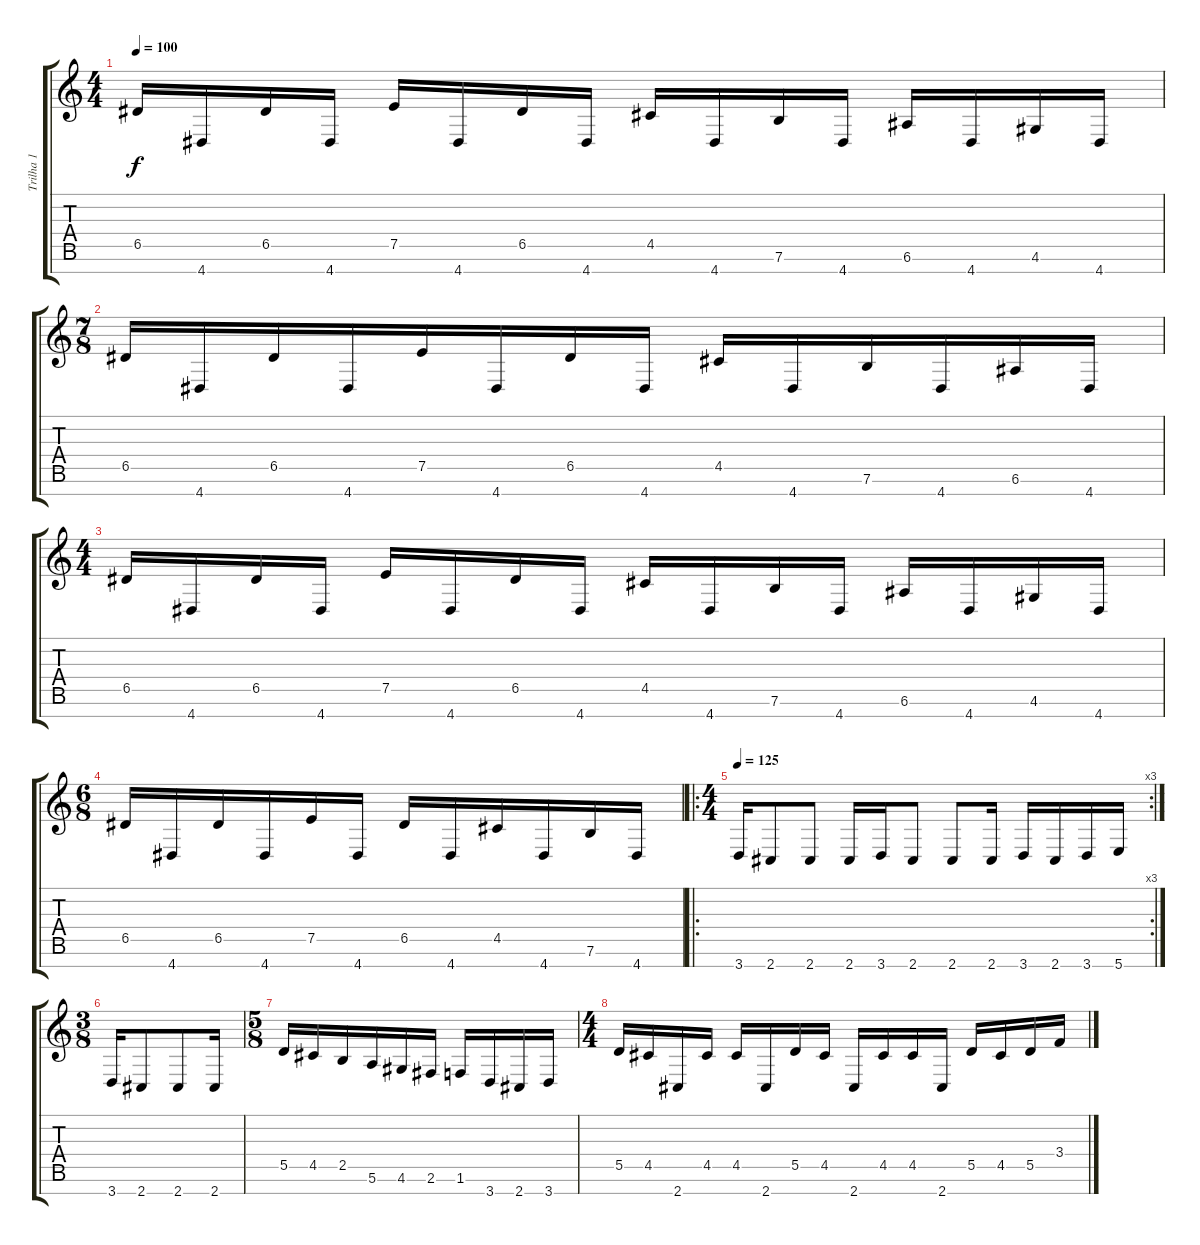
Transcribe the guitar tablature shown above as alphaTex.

\track ("Trilha 1" "Trilha 1") {instrument distortionguitar}
\staff {score tabs}
\tuning (E4 B3 G3 D3 A2 E2 B1) {hide}
\ts (4 4)
\tempo 100
\clef g2
\ks c
6.5.16{dy f} 4.7.16 6.5.16 4.7.16 7.5.16 4.7.16 6.5.16 4.7.16 4.5.16 4.7.16 7.6.16 4.7.16 6.6.16 4.7.16 4.6.16 4.7.16 |
\ts (7 8)
6.5.16 4.7.16 6.5.16 4.7.16 7.5.16 4.7.16 6.5.16 4.7.16 4.5.16 4.7.16 7.6.16 4.7.16 6.6.16 4.7.16 |
\ts (4 4)
6.5.16 4.7.16 6.5.16 4.7.16 7.5.16 4.7.16 6.5.16 4.7.16 4.5.16 4.7.16 7.6.16 4.7.16 6.6.16 4.7.16 4.6.16 4.7.16 |
\ts (6 8)
6.5.16 4.7.16 6.5.16 4.7.16 7.5.16 4.7.16 6.5.16 4.7.16 4.5.16 4.7.16 7.6.16 4.7.16 |
\ro
\rc 3
\ts (4 4)
\tempo 125
3.7.16 2.7.8 2.7.8 2.7.16 3.7.16 2.7.8 2.7.8 2.7.16 3.7.16 2.7.16 3.7.16 5.7.16 |
\ts (3 8)
3.7.16 2.7.8 2.7.8 2.7.16 |
\ts (5 8)
5.5.16 4.5.16 2.5.16 5.6.16 4.6.16 2.6.16 1.6.16 3.7.16 2.7.16 3.7.16 |
\ts (4 4)
5.5.16 4.5.16 2.7.16 4.5.16 4.5.16 2.7.16 5.5.16 4.5.16 2.7.16 4.5.16 4.5.16 2.7.16 5.5.16 4.5.16 5.5.16 3.4.16
